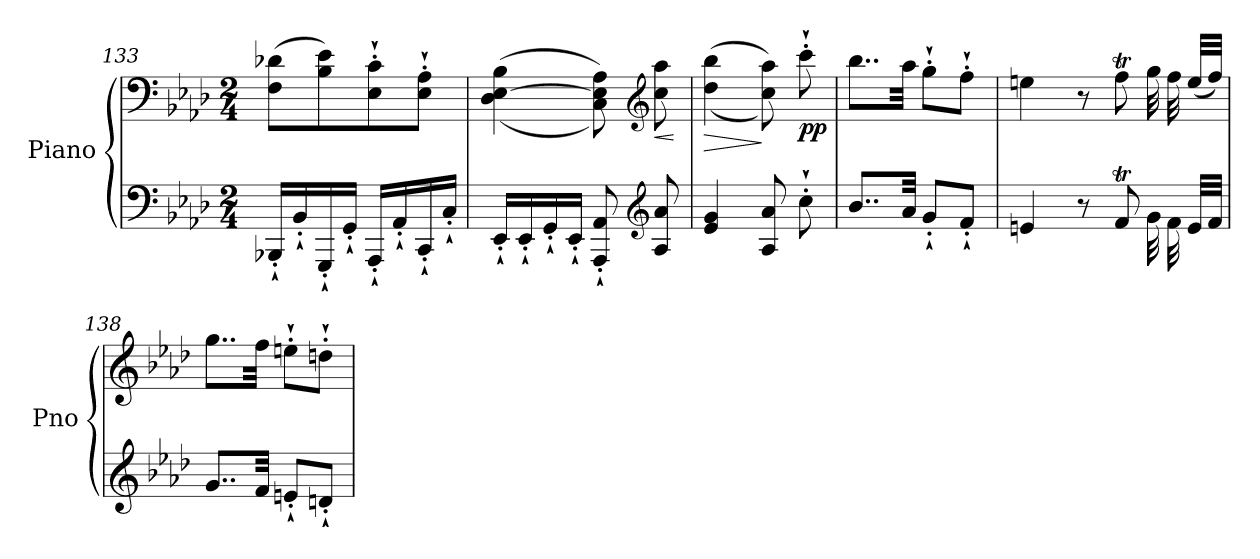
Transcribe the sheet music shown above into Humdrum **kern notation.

**kern	**kern	**dynam
*part1	*part1	*part1
*staff2	*staff1	*staff1/2
*I"Piano	*	*
*I'Pno	*	*
*clefF4	*clefF4	*
*k[b-e-a-d-]	*k[b-e-a-d-]	*
*M2/4	*M2/4	*
=133	=133	=133
16BBB-X'`/LL	(8F\ 8d-X\L	.
16BB-'`/	.	.
16GGG'`/	8B-\ 8e-\)	.
16GG'`/JJ	.	.
16AAA-'`/LL	8E-\'` 8c\'`	.
16AA-'`/	.	.
16CC'`/	8E-\'` 8A-\'`J	.
16C'`/JJ	.	.
=134	=134	=134
16EE-'`/LL	((>4D-\ [4E-\ 4B-\	.
16EE-'`/	.	.
16GG'`/	.	.
16EE-'`/JJ	.	.
8AAA-/'` 8AA-/'`	8C\ 8E-\] 8A-\))	.
*clefG2	*clefG2	*
!	!	!LO:HP:b
8A-/ 8a-/	8cc\ 8aa-\	<
.	.	[
!!LO:LB:g=z
=135	=135	=135
!	!	!LO:HP:b
4e-/ 4g/	((4dd-\ 4bb-\	>
8A-/ 8a-/	8cc\ 8aa-\))	]
!	!	!LO:DY:b
8cc'`\	8ccc'`\	pp
!!LO:LB:g=z
=136	=136	=136
8..b-/L	8..bb-\L	.
32a-/Jkk	32aa-\Jkk	.
8g'`/L	8gg'`\L	.
8f'`/J	8ff'`\J	.
=137	=137	=137
*^	*^	*
4en/	4.ryy	4een\	4.ryy	.
8r	.	8r	.	.
*	*Xtuplet	*	*Xtuplet	*
8fT/	40ryy	8ffT\	40ryy	.
.	40g	.	40gg	.
.	40f	.	40ff	.
.	40e/LL	.	(40ee/LL	.
.	40f/JJ	.	40ff/JJ)	.
*v	*v	*	*	*
*	*v	*v	*
=138	=138	=138
8..g/L	8..gg\L	.
32f/Jkk	32ff\Jkk	.
8en'`/L	8een'`\L	.
8dn'`/J	8ddn'`\J	.
=	=	=
*-	*-	*-
